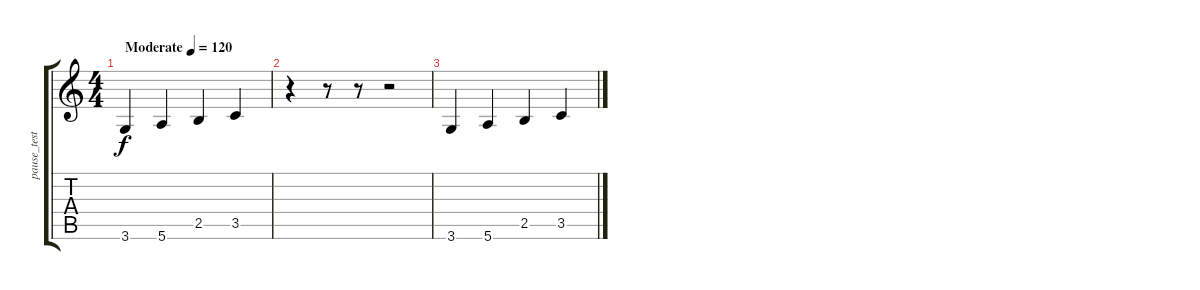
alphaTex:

\track ("pause_test" "pause_test") {instrument electricguitarclean}
\staff {score tabs}
\tuning (E4 B3 G3 D3 A2 E2) {hide}
\ts (4 4)
\tempo (120 "Moderate")
\clef g2
\ks c
3.6.4{dy f instrument electricguitarclean} 5.6.4 2.5.4 3.5.4 |
r.4 r.8 r.8 r.2 |
3.6.4 5.6.4 2.5.4 3.5.4
